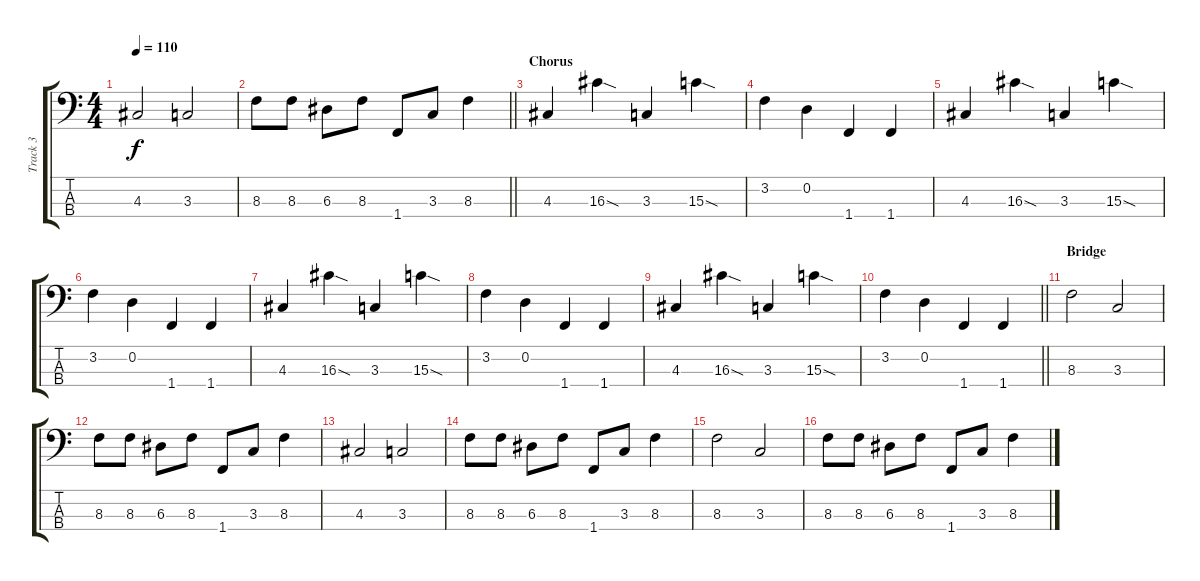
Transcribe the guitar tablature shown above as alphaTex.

\track ("Track 3" "Track 3") {instrument electricbassfinger}
\staff {score tabs}
\tuning (G2 D2 A1 E1) {hide}
\ts (4 4)
\tempo 110
\clef f4
\ks c
4.3.2{dy f} 3.3.2 |
\barLineRight lightlight
8.3.8 8.3.8 6.3.8 8.3.8 1.4.8 3.3.8 8.3.4 |
\section ("" "Chorus")
4.3.4 16.3{sod}.4 3.3.4 15.3{sod}.4 |
3.2.4 0.2.4 1.4.4 1.4.4 |
4.3.4 16.3{sod}.4 3.3.4 15.3{sod}.4 |
3.2.4 0.2.4 1.4.4 1.4.4 |
4.3.4 16.3{sod}.4 3.3.4 15.3{sod}.4 |
3.2.4 0.2.4 1.4.4 1.4.4 |
4.3.4 16.3{sod}.4 3.3.4 15.3{sod}.4 |
\barLineRight lightlight
3.2.4 0.2.4 1.4.4 1.4.4 |
\section ("" "Bridge")
8.3.2 3.3.2 |
8.3.8 8.3.8 6.3.8 8.3.8 1.4.8 3.3.8 8.3.4 |
4.3.2 3.3.2 |
8.3.8 8.3.8 6.3.8 8.3.8 1.4.8 3.3.8 8.3.4 |
8.3.2 3.3.2 |
8.3.8 8.3.8 6.3.8 8.3.8 1.4.8 3.3.8 8.3.4
